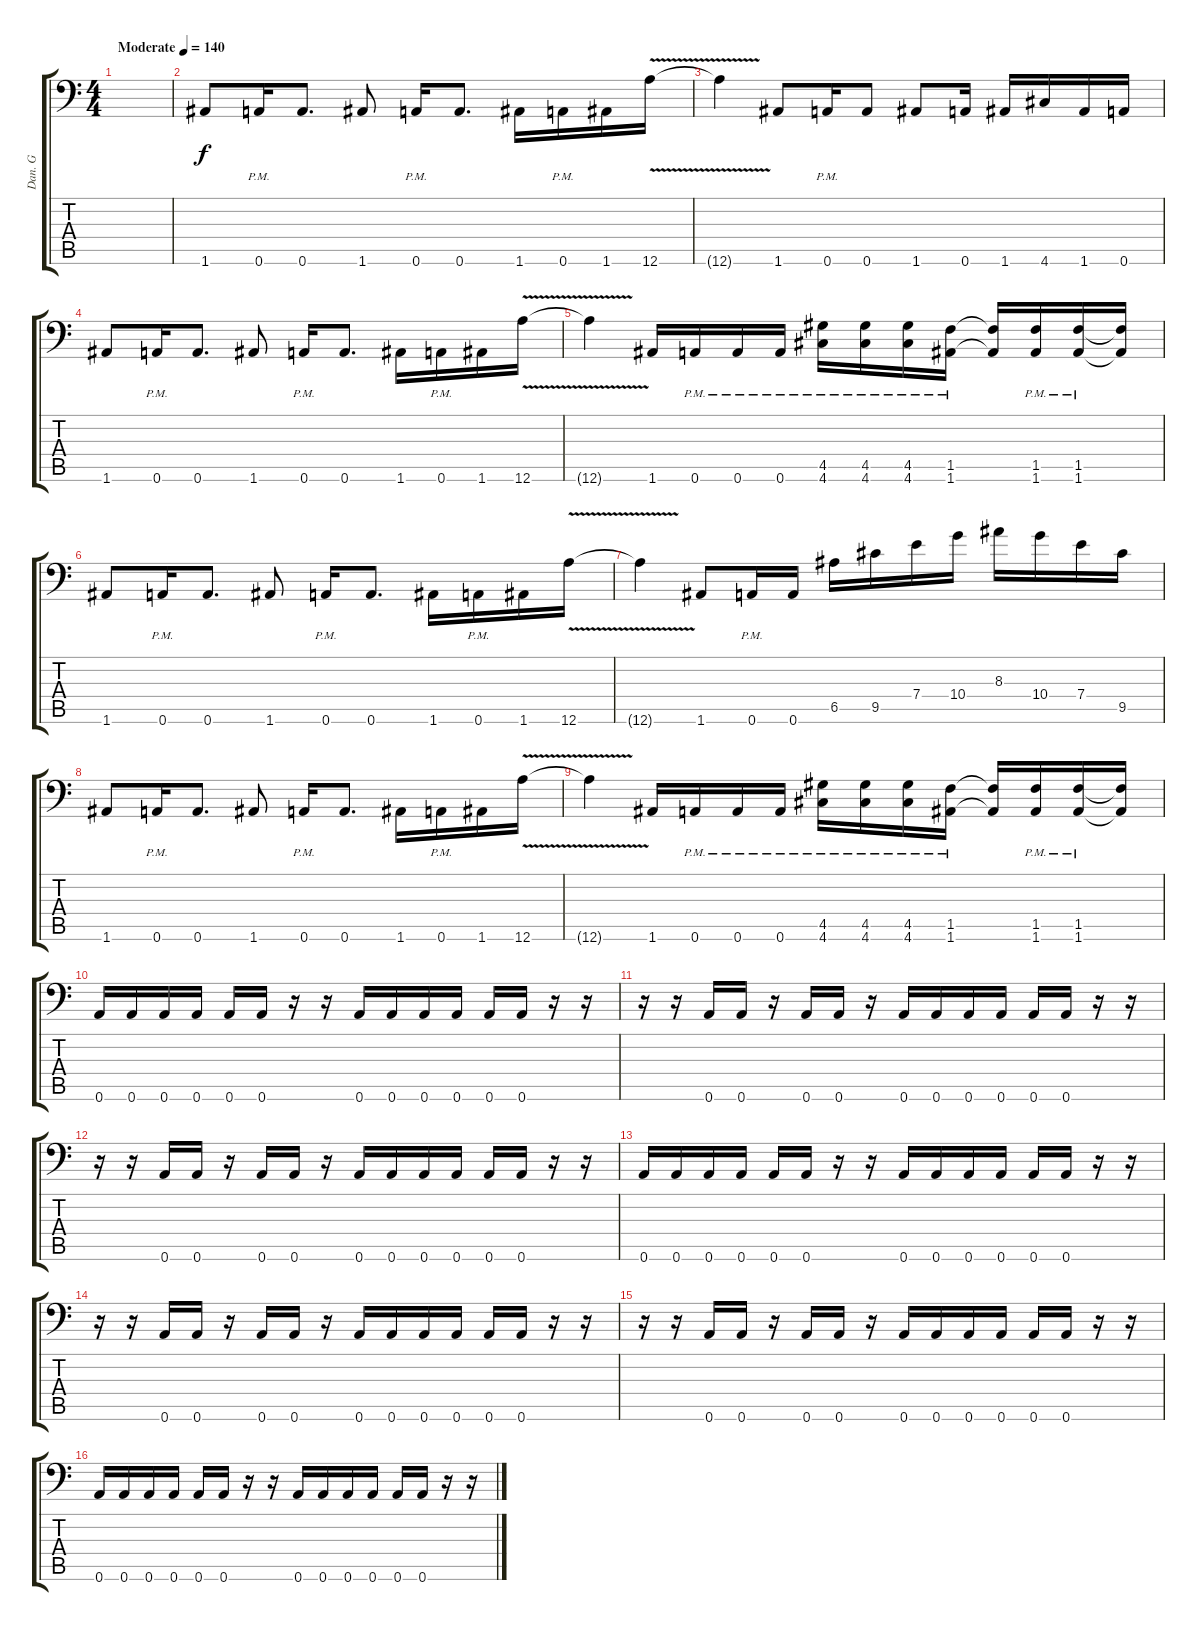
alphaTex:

\track ("Dan. G" "Dan. G") {instrument distortionguitar}
\staff {score tabs}
\tuning (B3 Gb3 D3 A2 E2 A1) {hide}
\ts (4 4)
\tempo (140 "Moderate")
\clef f4
\ks c
|
1.6.8 0.6{pm}.16 0.6.8{d} 1.6.8 0.6{pm}.16 0.6.8{d} 1.6.16 0.6{pm}.16 1.6.16 12.6{v}.16 |
12.6{t}.4 1.6.8 0.6{pm}.16 0.6.8 1.6.8 0.6.16 1.6.16 4.6.16 1.6.16 0.6.16 |
1.6.8 0.6{pm}.16 0.6.8{d} 1.6.8 0.6{pm}.16 0.6.8{d} 1.6.16 0.6{pm}.16 1.6.16 12.6{v}.16 |
12.6{t}.4 1.6.16 0.6{pm}.16 0.6{pm}.16 0.6{pm}.16 (4.5{pm} 4.6{pm}).16 (4.5{pm} 4.6{pm}).16 (4.5{pm} 4.6{pm}).16 (1.5{pm} 1.6{pm}).16 (1.5{t} 1.6{t}).16 (1.5{pm} 1.6{pm}).16 (1.5{pm} 1.6{pm}).16 (1.5{t} 1.6{t}).16 |
1.6.8 0.6{pm}.16 0.6.8{d} 1.6.8 0.6{pm}.16 0.6.8{d} 1.6.16 0.6{pm}.16 1.6.16 12.6{v}.16 |
12.6{t}.4 1.6.8 0.6{pm}.16 0.6.16 6.5.16 9.5.16 7.4.16 10.4.16 8.3.16 10.4.16 7.4.16 9.5.16 |
1.6.8 0.6{pm}.16 0.6.8{d} 1.6.8 0.6{pm}.16 0.6.8{d} 1.6.16 0.6{pm}.16 1.6.16 12.6{v}.16 |
12.6{t}.4 1.6.16 0.6{pm}.16 0.6{pm}.16 0.6{pm}.16 (4.5{pm} 4.6{pm}).16 (4.5{pm} 4.6{pm}).16 (4.5{pm} 4.6{pm}).16 (1.5{pm} 1.6{pm}).16 (1.5{t} 1.6{t}).16 (1.5{pm} 1.6{pm}).16 (1.5{pm} 1.6{pm}).16 (1.5{t} 1.6{t}).16 |
0.6.16 0.6.16 0.6.16 0.6.16 0.6.16 0.6.16 r.16 r.16 0.6.16 0.6.16 0.6.16 0.6.16 0.6.16 0.6.16 r.16 r.16 |
r.16 r.16 0.6.16 0.6.16 r.16 0.6.16 0.6.16 r.16 0.6.16 0.6.16 0.6.16 0.6.16 0.6.16 0.6.16 r.16 r.16 |
r.16 r.16 0.6.16 0.6.16 r.16 0.6.16 0.6.16 r.16 0.6.16 0.6.16 0.6.16 0.6.16 0.6.16 0.6.16 r.16 r.16 |
0.6.16 0.6.16 0.6.16 0.6.16 0.6.16 0.6.16 r.16 r.16 0.6.16 0.6.16 0.6.16 0.6.16 0.6.16 0.6.16 r.16 r.16 |
r.16 r.16 0.6.16 0.6.16 r.16 0.6.16 0.6.16 r.16 0.6.16 0.6.16 0.6.16 0.6.16 0.6.16 0.6.16 r.16 r.16 |
r.16 r.16 0.6.16 0.6.16 r.16 0.6.16 0.6.16 r.16 0.6.16 0.6.16 0.6.16 0.6.16 0.6.16 0.6.16 r.16 r.16 |
0.6.16 0.6.16 0.6.16 0.6.16 0.6.16 0.6.16 r.16 r.16 0.6.16 0.6.16 0.6.16 0.6.16 0.6.16 0.6.16 r.16 r.16
